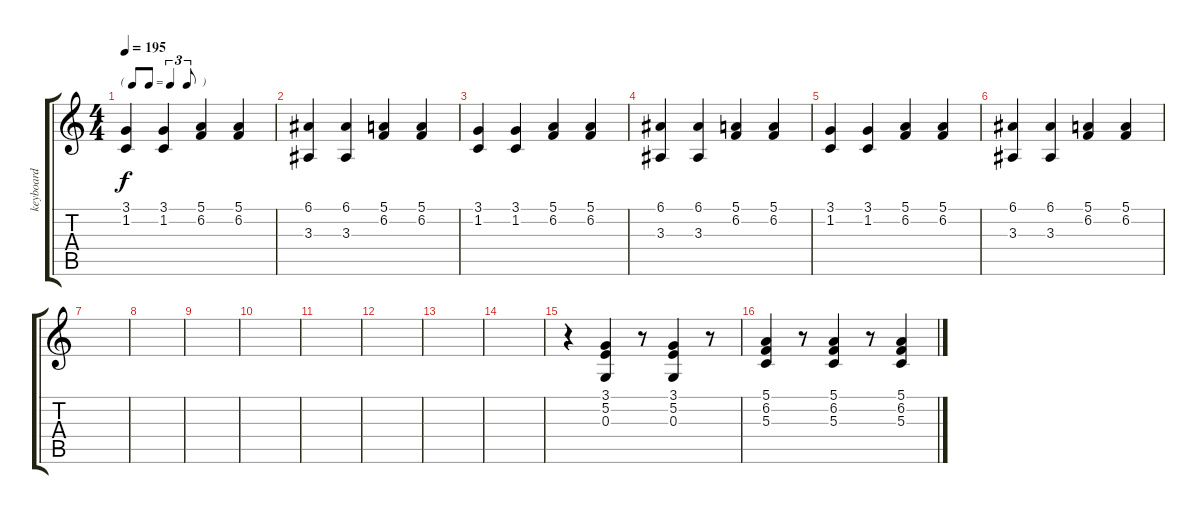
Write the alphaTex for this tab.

\track ("keyboard" "keyboard") {instrument electricgrandpiano}
\staff {score tabs}
\tuning (E4 B3 G3 D3 A2 E2) {hide}
\ts (4 4)
\tf triplet8th
\tempo 195
\clef g2
\ks c
(3.1 1.2).4{dy f} (3.1 1.2).4 (5.1 6.2).4 (5.1 6.2).4 |
(6.1 3.3).4 (6.1 3.3).4 (5.1 6.2).4 (5.1 6.2).4 |
(3.1 1.2).4 (3.1 1.2).4 (5.1 6.2).4 (5.1 6.2).4 |
(6.1 3.3).4 (6.1 3.3).4 (5.1 6.2).4 (5.1 6.2).4 |
(3.1 1.2).4 (3.1 1.2).4 (5.1 6.2).4 (5.1 6.2).4 |
(6.1 3.3).4 (6.1 3.3).4 (5.1 6.2).4 (5.1 6.2).4 |
|
|
|
|
|
|
|
|
r.4 (3.1 5.2 0.3).4 r.8 (3.1 5.2 0.3).4 r.8 |
(5.1 6.2 5.3).4 r.8 (5.1 6.2 5.3).4 r.8 (5.1 6.2 5.3).4
